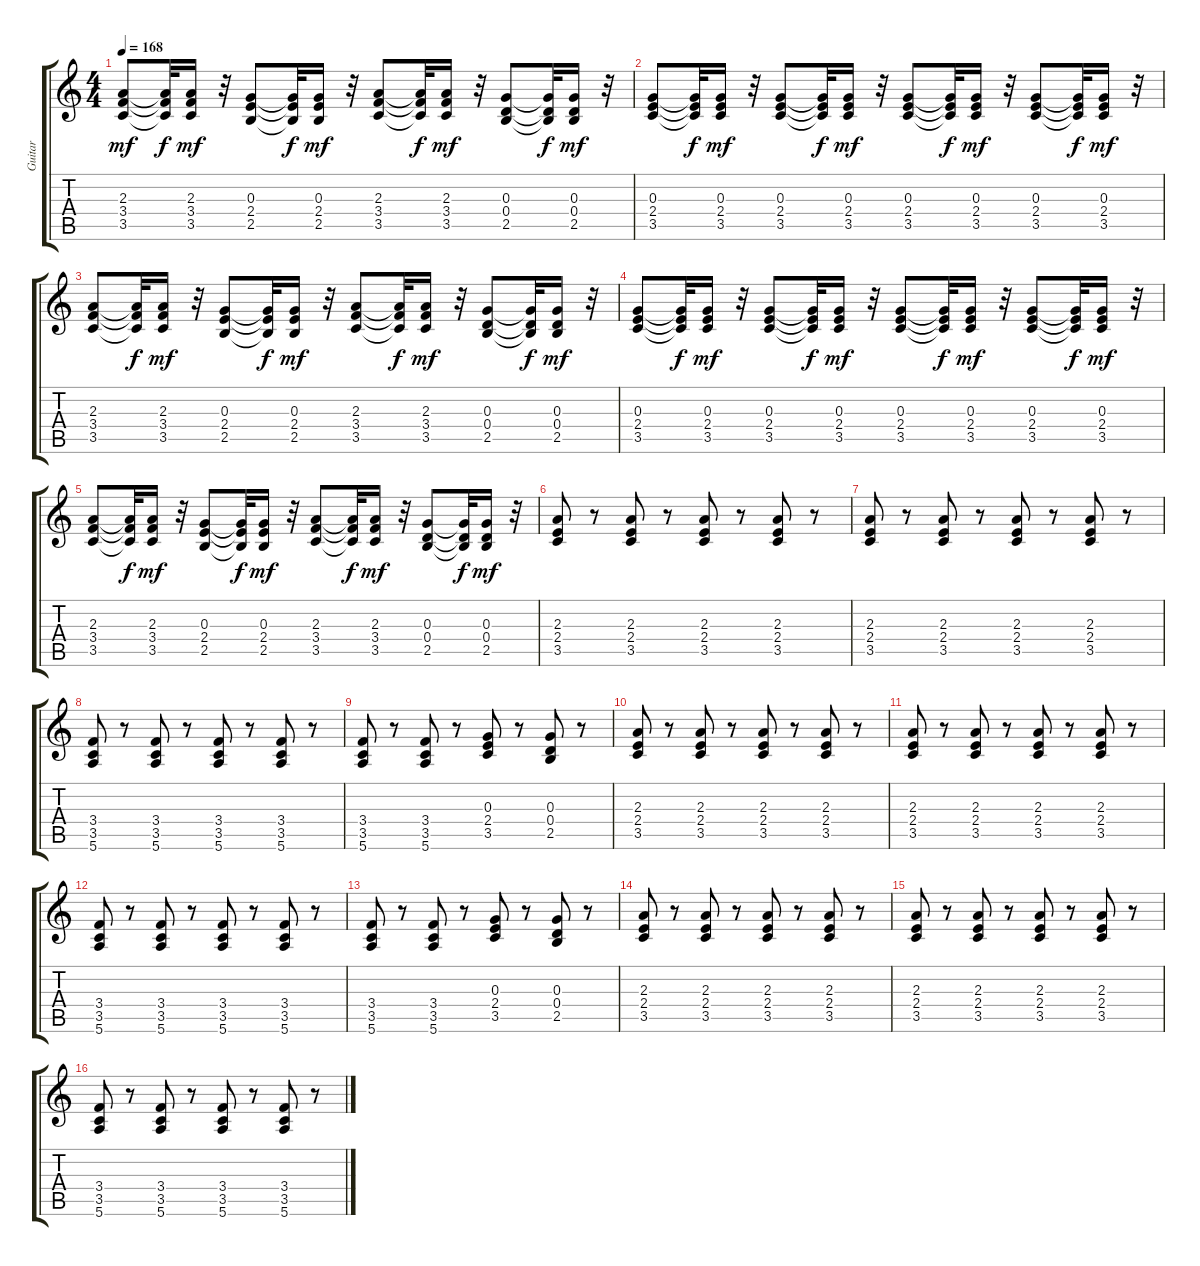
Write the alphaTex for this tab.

\track ("Guitar" "Guitar") {instrument electricguitarjazz}
\staff {score tabs}
\tuning (E4 B3 G3 D3 A2 E2) {hide}
\ts (4 4)
\tempo 168
\clef g2
\ks c
(2.3 3.4 3.5).8{dy mf} (2.3{t} 3.4{t} 3.5{t}).32{dy f} (2.3 3.4 3.5).16{dy mf} r.32 (0.3 2.4 2.5).8 (0.3{t} 2.4{t} 2.5{t}).32{dy f} (0.3 2.4 2.5).16{dy mf} r.32 (2.3 3.4 3.5).8 (2.3{t} 3.4{t} 3.5{t}).32{dy f} (2.3 3.4 3.5).16{dy mf} r.32 (0.3 0.4 2.5).8 (0.3{t} 0.4{t} 2.5{t}).32{dy f} (0.3 0.4 2.5).16{dy mf} r.32 |
(0.3 2.4 3.5).8 (0.3{t} 2.4{t} 3.5{t}).32{dy f} (0.3 2.4 3.5).16{dy mf} r.32 (0.3 2.4 3.5).8 (0.3{t} 2.4{t} 3.5{t}).32{dy f} (0.3 2.4 3.5).16{dy mf} r.32 (0.3 2.4 3.5).8 (0.3{t} 2.4{t} 3.5{t}).32{dy f} (0.3 2.4 3.5).16{dy mf} r.32 (0.3 2.4 3.5).8 (0.3{t} 2.4{t} 3.5{t}).32{dy f} (0.3 2.4 3.5).16{dy mf} r.32 |
(2.3 3.4 3.5).8 (2.3{t} 3.4{t} 3.5{t}).32{dy f} (2.3 3.4 3.5).16{dy mf} r.32 (0.3 2.4 2.5).8 (0.3{t} 2.4{t} 2.5{t}).32{dy f} (0.3 2.4 2.5).16{dy mf} r.32 (2.3 3.4 3.5).8 (2.3{t} 3.4{t} 3.5{t}).32{dy f} (2.3 3.4 3.5).16{dy mf} r.32 (0.3 0.4 2.5).8 (0.3{t} 0.4{t} 2.5{t}).32{dy f} (0.3 0.4 2.5).16{dy mf} r.32 |
(0.3 2.4 3.5).8 (0.3{t} 2.4{t} 3.5{t}).32{dy f} (0.3 2.4 3.5).16{dy mf} r.32 (0.3 2.4 3.5).8 (0.3{t} 2.4{t} 3.5{t}).32{dy f} (0.3 2.4 3.5).16{dy mf} r.32 (0.3 2.4 3.5).8 (0.3{t} 2.4{t} 3.5{t}).32{dy f} (0.3 2.4 3.5).16{dy mf} r.32 (0.3 2.4 3.5).8 (0.3{t} 2.4{t} 3.5{t}).32{dy f} (0.3 2.4 3.5).16{dy mf} r.32 |
(2.3 3.4 3.5).8 (2.3{t} 3.4{t} 3.5{t}).32{dy f} (2.3 3.4 3.5).16{dy mf} r.32 (0.3 2.4 2.5).8 (0.3{t} 2.4{t} 2.5{t}).32{dy f} (0.3 2.4 2.5).16{dy mf} r.32 (2.3 3.4 3.5).8 (2.3{t} 3.4{t} 3.5{t}).32{dy f} (2.3 3.4 3.5).16{dy mf} r.32 (0.3 0.4 2.5).8 (0.3{t} 0.4{t} 2.5{t}).32{dy f} (0.3 0.4 2.5).16{dy mf} r.32 |
(2.3 2.4 3.5).8 r.8 (2.3 2.4 3.5).8 r.8 (2.3 2.4 3.5).8 r.8 (2.3 2.4 3.5).8 r.8 |
(2.3 2.4 3.5).8 r.8 (2.3 2.4 3.5).8 r.8 (2.3 2.4 3.5).8 r.8 (2.3 2.4 3.5).8 r.8 |
(3.4 3.5 5.6).8 r.8 (3.4 3.5 5.6).8 r.8 (3.4 3.5 5.6).8 r.8 (3.4 3.5 5.6).8 r.8 |
(3.4 3.5 5.6).8 r.8 (3.4 3.5 5.6).8 r.8 (0.3 2.4 3.5).8 r.8 (0.3 0.4 2.5).8 r.8 |
(2.3 2.4 3.5).8 r.8 (2.3 2.4 3.5).8 r.8 (2.3 2.4 3.5).8 r.8 (2.3 2.4 3.5).8 r.8 |
(2.3 2.4 3.5).8 r.8 (2.3 2.4 3.5).8 r.8 (2.3 2.4 3.5).8 r.8 (2.3 2.4 3.5).8 r.8 |
(3.4 3.5 5.6).8 r.8 (3.4 3.5 5.6).8 r.8 (3.4 3.5 5.6).8 r.8 (3.4 3.5 5.6).8 r.8 |
(3.4 3.5 5.6).8 r.8 (3.4 3.5 5.6).8 r.8 (0.3 2.4 3.5).8 r.8 (0.3 0.4 2.5).8 r.8 |
(2.3 2.4 3.5).8 r.8 (2.3 2.4 3.5).8 r.8 (2.3 2.4 3.5).8 r.8 (2.3 2.4 3.5).8 r.8 |
(2.3 2.4 3.5).8 r.8 (2.3 2.4 3.5).8 r.8 (2.3 2.4 3.5).8 r.8 (2.3 2.4 3.5).8 r.8 |
(3.4 3.5 5.6).8 r.8 (3.4 3.5 5.6).8 r.8 (3.4 3.5 5.6).8 r.8 (3.4 3.5 5.6).8 r.8
